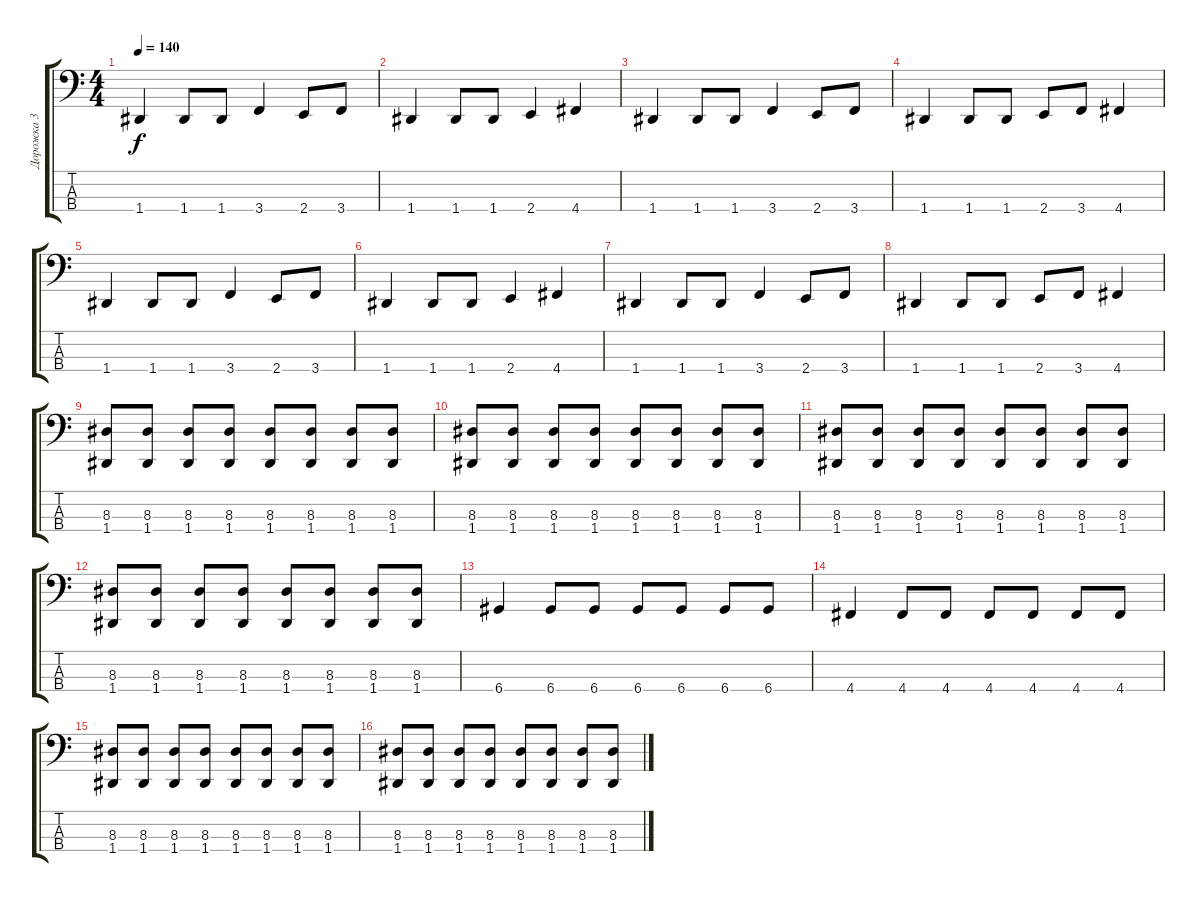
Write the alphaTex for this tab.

\track ("Дорожка 3" "Дорожка 3") {instrument electricbasspick}
\staff {score tabs}
\tuning (F2 C2 G1 D1) {hide}
\ts (4 4)
\tempo 140
\clef f4
\ks c
1.4.4{dy f} 1.4.8 1.4.8 3.4.4 2.4.8 3.4.8 |
1.4.4 1.4.8 1.4.8 2.4.4 4.4.4 |
1.4.4 1.4.8 1.4.8 3.4.4 2.4.8 3.4.8 |
1.4.4 1.4.8 1.4.8 2.4.8 3.4.8 4.4.4 |
1.4.4 1.4.8 1.4.8 3.4.4 2.4.8 3.4.8 |
1.4.4 1.4.8 1.4.8 2.4.4 4.4.4 |
1.4.4 1.4.8 1.4.8 3.4.4 2.4.8 3.4.8 |
1.4.4 1.4.8 1.4.8 2.4.8 3.4.8 4.4.4 |
(8.3 1.4).8 (8.3 1.4).8 (8.3 1.4).8 (8.3 1.4).8 (8.3 1.4).8 (8.3 1.4).8 (8.3 1.4).8 (8.3 1.4).8 |
(8.3 1.4).8 (8.3 1.4).8 (8.3 1.4).8 (8.3 1.4).8 (8.3 1.4).8 (8.3 1.4).8 (8.3 1.4).8 (8.3 1.4).8 |
(8.3 1.4).8 (8.3 1.4).8 (8.3 1.4).8 (8.3 1.4).8 (8.3 1.4).8 (8.3 1.4).8 (8.3 1.4).8 (8.3 1.4).8 |
(8.3 1.4).8 (8.3 1.4).8 (8.3 1.4).8 (8.3 1.4).8 (8.3 1.4).8 (8.3 1.4).8 (8.3 1.4).8 (8.3 1.4).8 |
6.4.4 6.4.8 6.4.8 6.4.8 6.4.8 6.4.8 6.4.8 |
4.4.4 4.4.8 4.4.8 4.4.8 4.4.8 4.4.8 4.4.8 |
(8.3 1.4).8 (8.3 1.4).8 (8.3 1.4).8 (8.3 1.4).8 (8.3 1.4).8 (8.3 1.4).8 (8.3 1.4).8 (8.3 1.4).8 |
(8.3 1.4).8 (8.3 1.4).8 (8.3 1.4).8 (8.3 1.4).8 (8.3 1.4).8 (8.3 1.4).8 (8.3 1.4).8 (8.3 1.4).8
